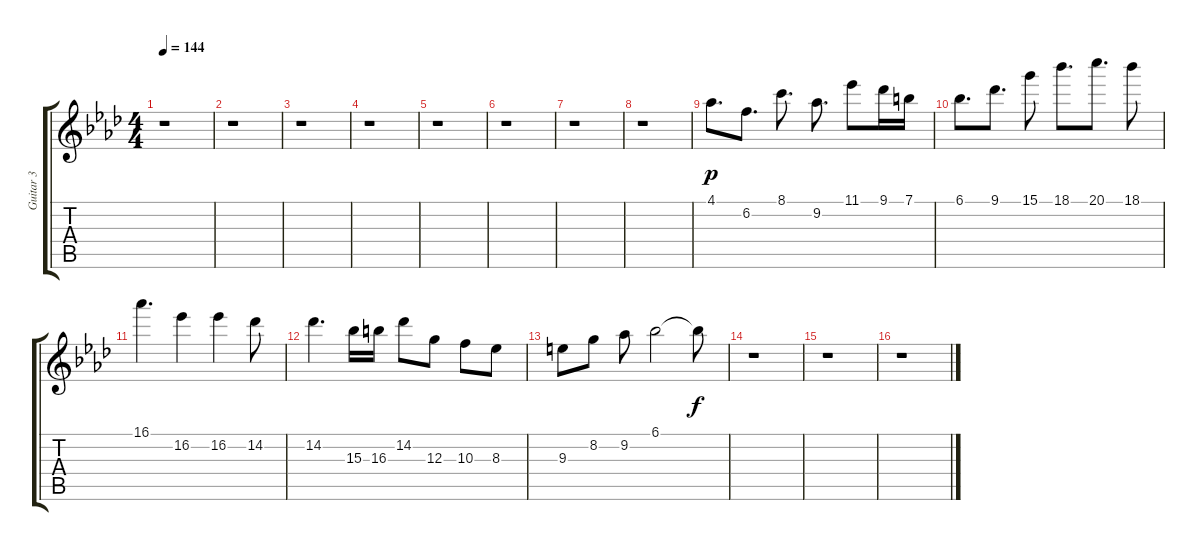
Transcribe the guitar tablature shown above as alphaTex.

\track ("Guitar 3" "Guitar 3") {instrument distortionguitar}
\staff {score tabs}
\tuning (E4 B3 G3 D3 A2 E2) {hide}
\ts (4 4)
\tempo 144
\clef g2
\ks ab
r.1{dy p} |
r.1 |
r.1 |
r.1 |
r.1 |
r.1 |
r.1 |
r.1 |
4.1.8{d} 6.2.8{d} 8.1.8{d} 9.2.8{d} 11.1.8 9.1.16 7.1.16 |
6.1.8{d} 9.1.8{d} 15.1.8 18.1.8{d} 20.1.8{d} 18.1.8 |
16.1.4{d} 16.2.4 16.2.4 14.2.8 |
14.2.4{d} 15.3.16 16.3.16 14.2.8 12.3.8 10.3.8 8.3.8 |
9.3.8 8.2.8 9.2.8 6.1.2 6.1{t}.8{dy f} |
r.1 |
r.1 |
r.1
